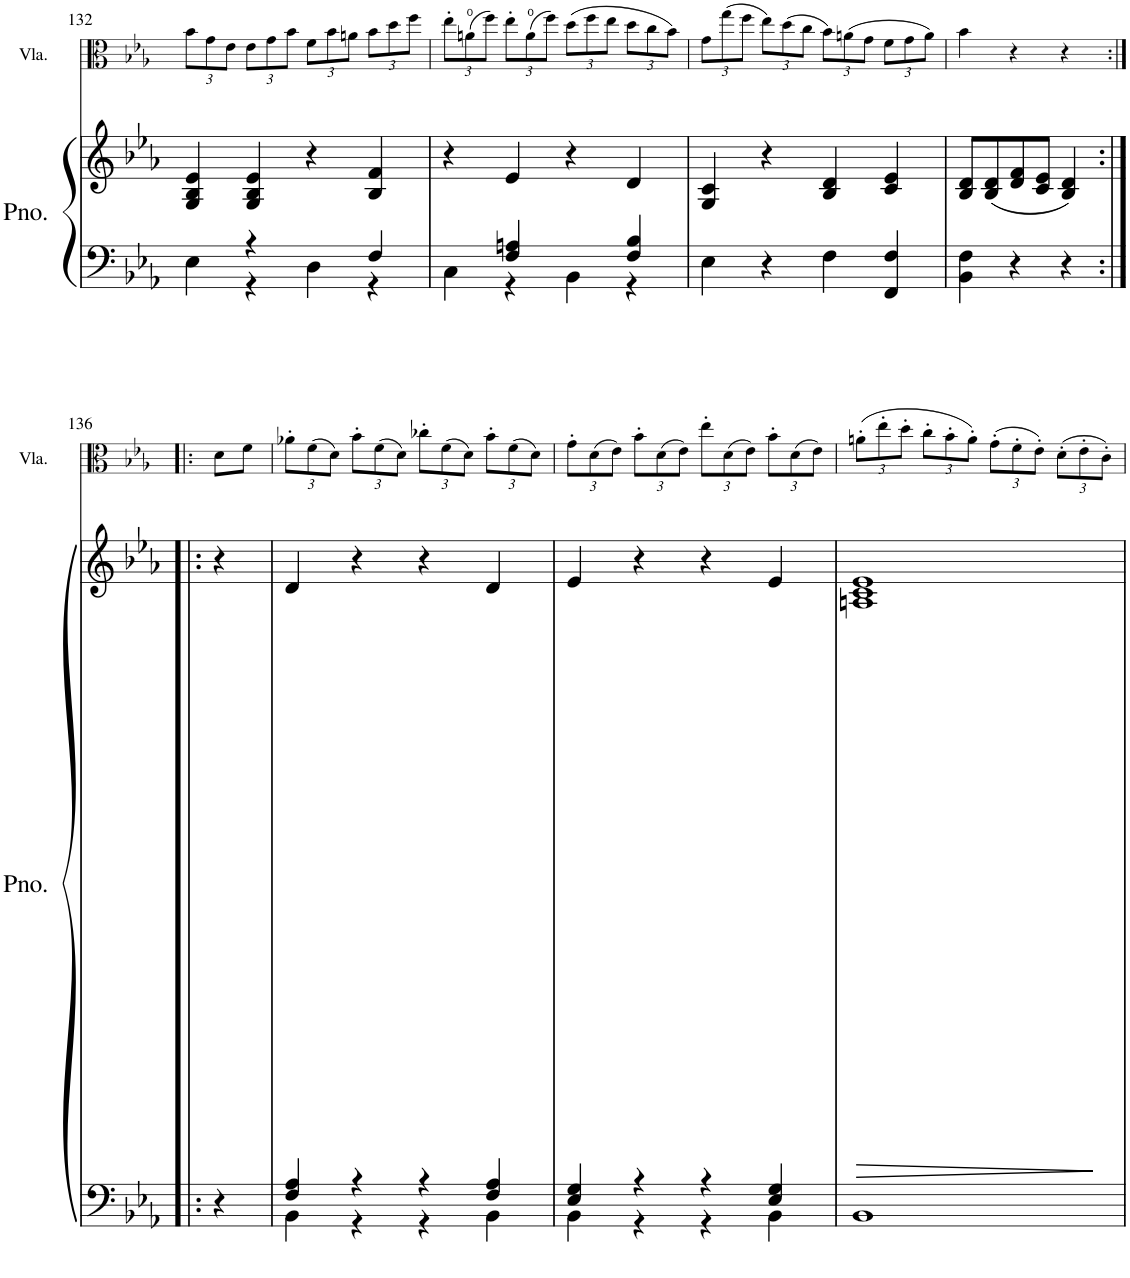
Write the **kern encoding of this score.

**kern	**kern	**dynam	**kern
*part2	*part2	*part2	*part1
*staff3	*staff2	*staff2/3	*staff1
*I"Piano	*	*	*I"Viola
*I'Pno.	*	*	*I'Vla.
!!LO:PB:g=z
*clefF4	*clefG2	*	*clefC3
*k[b-e-a-]	*k[b-e-a-]	*	*k[b-e-a-]
*M4/4	*M4/4	*	*M4/4
=132	=132	=132	=132
*^	*	*	*
*	*	*	*	*Xbrackettup
4ryy	4E-\	4G/ 4B-/ 4e-/	.	12b-\L
.	.	.	.	12g\
.	.	.	.	12e-\J
4r	4r	4G/ 4B-/ 4e-/	.	12e-\L
.	.	.	.	12g\
.	.	.	.	12b-\J
4ryy	4D\	4r	.	12f\L
.	.	.	.	12b-\
.	.	.	.	12an\J
4F/	4r	4B-/ 4f/	.	12b-\L
.	.	.	.	12dd\
.	.	.	.	12ff\J
=133	=133	=133	=133	=133
4ryy	4C\	4r	.	12ee-'\L
.	.	.	.	(12an\
.	.	.	.	12ff\J)
4F/ 4An/	4r	4e-/	.	12ee-'\L
.	.	.	.	(12a\
.	.	.	.	12ff\J)
4ryy	4BB-\	4r	.	(12dd\L
.	.	.	.	12ff\
.	.	.	.	12ee-\J
4F/ 4B-/	4r	4d/	.	12dd\L
.	.	.	.	12cc\
.	.	.	.	12b-\J)
*v	*v	*	*	*
=134	=134	=134	=134
4E-\	4G/ 4c/	.	12g\L
.	.	.	(12gg\
.	.	.	12ff\J
4r	4r	.	12ee-\L)
.	.	.	(12dd\
.	.	.	12cc\J
4F\	4B-/ 4d/	.	12b-\L)
.	.	.	(12an\
.	.	.	12g\J
4FF/ 4F/	4c/ 4e-/	.	12f\L
.	.	.	12g\
.	.	.	12a\J)
=135	=135	=135	=135
4BB-\ 4F\	8B-/ 8d/L	.	4b-\
.	(8B-/ 8d/	.	.
4r	8d/ 8f/	.	4r
.	8c/ 8e-/J	.	.
4r	4B-/ 4d/)	.	4r
!!LO:LB:g=z
=136:|!|:	=136:|!|:	=136:|!|:	=136:|!|:
4r	4r	.	8d\L
.	.	.	8f\J
=137	=137	=137	=137
*^	*	*	*
4F/ 4A-/	4BB-\	4d/	.	12a-X'\L
.	.	.	.	(12f\
.	.	.	.	12d\J)
4r	4r	4r	.	12b-'\L
.	.	.	.	(12f\
.	.	.	.	12d\J)
4r	4r	4r	.	12cc-X'\L
.	.	.	.	(12f\
.	.	.	.	12d\J)
4F/ 4A-/	4BB-\	4d/	.	12b-'\L
.	.	.	.	(12f\
.	.	.	.	12d\J)
=138	=138	=138	=138	=138
4E-/ 4G/	4BB-\	4e-/	.	12g'\L
.	.	.	.	(12d\
.	.	.	.	12e-\J)
4r	4r	4r	.	12b-'\L
.	.	.	.	(12d\
.	.	.	.	12e-\J)
4r	4r	4r	.	12ee-'\L
.	.	.	.	(12d\
.	.	.	.	12e-\J)
4E-/ 4G/	4BB-\	4e-/	.	12b-'\L
.	.	.	.	(12d\
.	.	.	.	12e-\J)
*v	*v	*	*	*
=139	=139	=139	=139
!	!	!LO:HP:b	!
1BB-	1An 1c 1e-	>	(12an'\L
.	.	.	12ee-'\
.	.	.	12dd'\J
.	.	.	12cc'\L
.	.	.	12b-'\
.	.	.	12a'\J)
.	.	.	(12g'\L
.	.	.	12f'\
.	.	.	12e-'\J)
.	.	.	(12d'\L
.	.	.	12e-'\
.	.	.	12c'\J)
.	.	]	.
=	=	=	=
*-	*-	*-	*-
